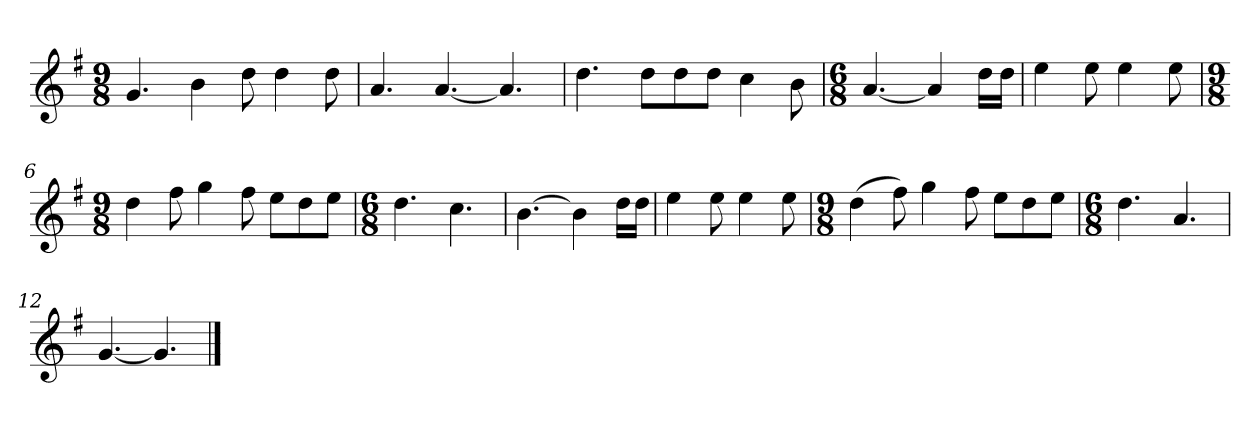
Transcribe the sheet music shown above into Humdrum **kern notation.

**kern
*part1
*staff1
*k[f#]
*M9/8
*MM120
=1
4.g
4b
8dd
4dd
8dd
=2
4.a
[4.a
4.a]
=3
4.dd
8ddL
8dd
8ddJ
4cc
8b
=4
*M6/8
[4.a
4a]
16ddLL
16ddJJ
=5
4ee
8ee
4ee
8ee
=6
*M9/8
4dd
8ff#
4gg
8ff#
8eeL
8dd
8eeJ
=7
*M6/8
4.dd
4.cc
=8
[4.b
4b]
16ddLL
16ddJJ
=9
4ee
8ee
4ee
8ee
=10
*M9/8
(4dd
8ff#)
4gg
8ff#
8eeL
8dd
8eeJ
=11
*M6/8
4.dd
4.a
=12
[4.g
4.g]
==
*-
